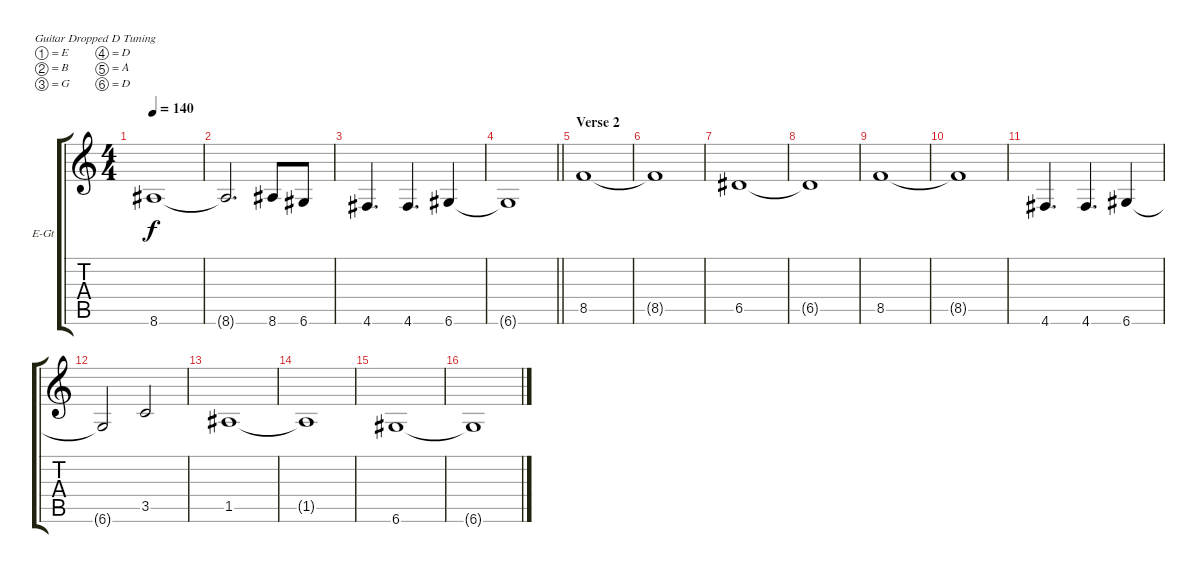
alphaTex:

\bracketExtendMode groupsimilarinstruments
\firstSystemTrackNameOrientation horizontal
\otherSystemsTrackNameOrientation horizontal
\track ("Dist Guitar 1 - Cello" "E-Gt") {instrument distortionguitar}
\staff {score tabs}
\tuning (E4 B3 G3 D3 A2 D2)
\ts (4 4)
\tempo 140
\clef g2
\scale
0.333333
\ks c
8.6.1{dy f} |
\scale
0.333333 8.6{t}.2{d} 8.6.8 6.6.8 |
\scale
0.333333 4.6.4{d} 4.6.4{d} 6.6.4 |
\scale
0.333333
\barLineRight lightlight
6.6{t}.1 |
\section ("" "Verse 2")
\scale
0.333333 8.5.1 |
\scale
0.333333 8.5{t}.1 |
\scale
0.333333 6.5.1 |
\scale
0.333333 6.5{t}.1 |
\scale
0.333333 8.5.1 |
\scale
0.333333 8.5{t}.1 |
\scale
0.333333 4.6.4{d} 4.6.4{d} 6.6.4 |
\scale
0.333333 6.6{t}.2 3.5.2 |
\scale
0.333333 1.5.1 |
\scale
0.333333 1.5{t}.1 |
\scale
0.333333 6.6.1 |
\scale
0.333333 6.6{t}.1
